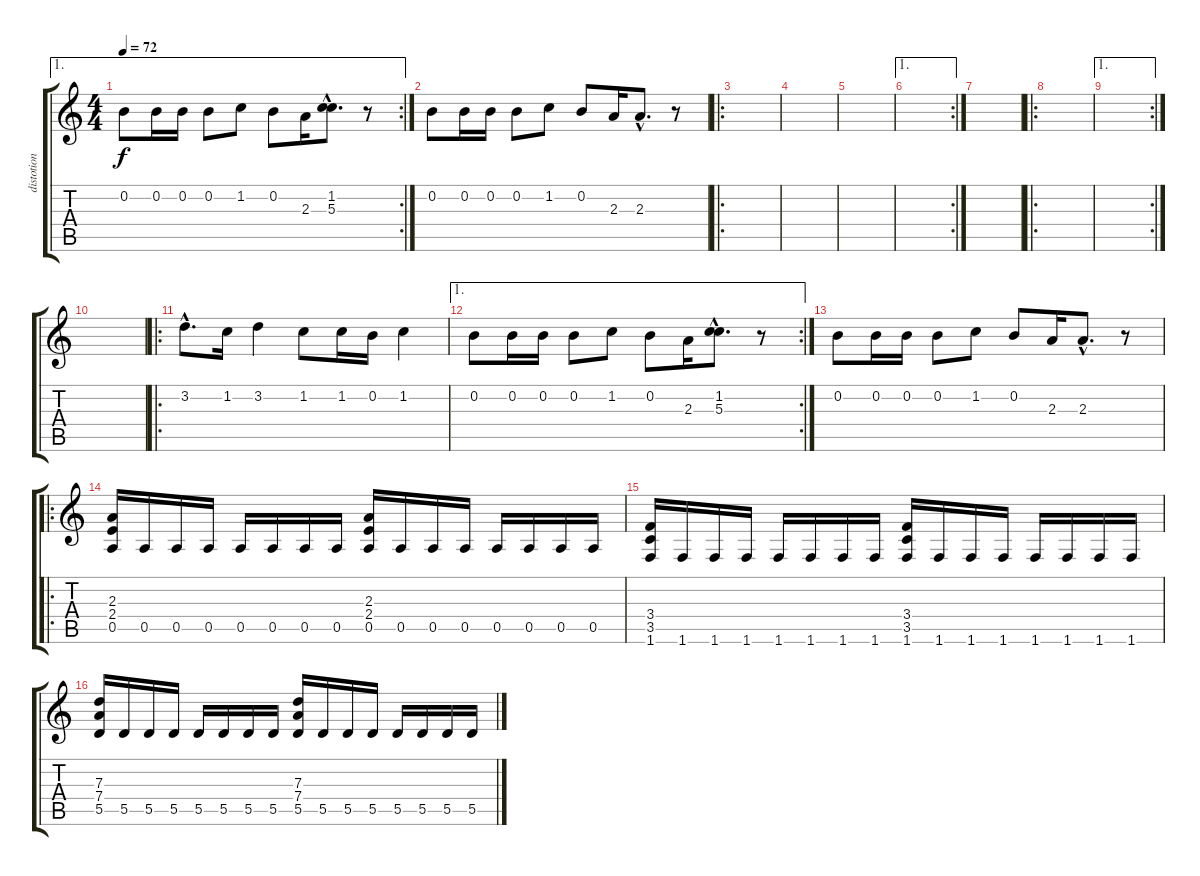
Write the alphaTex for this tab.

\track ("distotion gitar" "distotion ") {instrument distortionguitar}
\staff {score tabs}
\tuning (E4 B3 G3 D3 A2 E2) {hide}
\ae 1
\rc 2
\ts (4 4)
\tempo 72
\clef g2
\ks c
0.2.8{dy f} 0.2.16 0.2.16 0.2.8 1.2.8 0.2.8 2.3.16 (1.2{hac} 5.3{hac}).8{d} r.8 |
0.2.8 0.2.16 0.2.16 0.2.8 1.2.8 0.2.8 2.3.16 2.3{hac}.8{d} r.8 |
\ro
|
|
|
\ae 1
\rc 2
|
|
\ro
|
\ae 1
\rc 2
|
|
\ro
3.2{hac}.8{d} 1.2.16 3.2.4 1.2.8 1.2.16 0.2.16 1.2.4 |
\ae 1
\rc 2
0.2.8 0.2.16 0.2.16 0.2.8 1.2.8 0.2.8 2.3.16 (1.2{hac} 5.3{hac}).8{d} r.8 |
0.2.8 0.2.16 0.2.16 0.2.8 1.2.8 0.2.8 2.3.16 2.3{hac}.8{d} r.8 |
\ro
(2.3 2.4 0.5).16 0.5.16 0.5.16 0.5.16 0.5.16 0.5.16 0.5.16 0.5.16 (2.3 2.4 0.5).16 0.5.16 0.5.16 0.5.16 0.5.16 0.5.16 0.5.16 0.5.16 |
(3.4 3.5 1.6).16 1.6.16 1.6.16 1.6.16 1.6.16 1.6.16 1.6.16 1.6.16 (3.4 3.5 1.6).16 1.6.16 1.6.16 1.6.16 1.6.16 1.6.16 1.6.16 1.6.16 |
(7.3 7.4 5.5).16 5.5.16 5.5.16 5.5.16 5.5.16 5.5.16 5.5.16 5.5.16 (7.3 7.4 5.5).16 5.5.16 5.5.16 5.5.16 5.5.16 5.5.16 5.5.16 5.5.16
